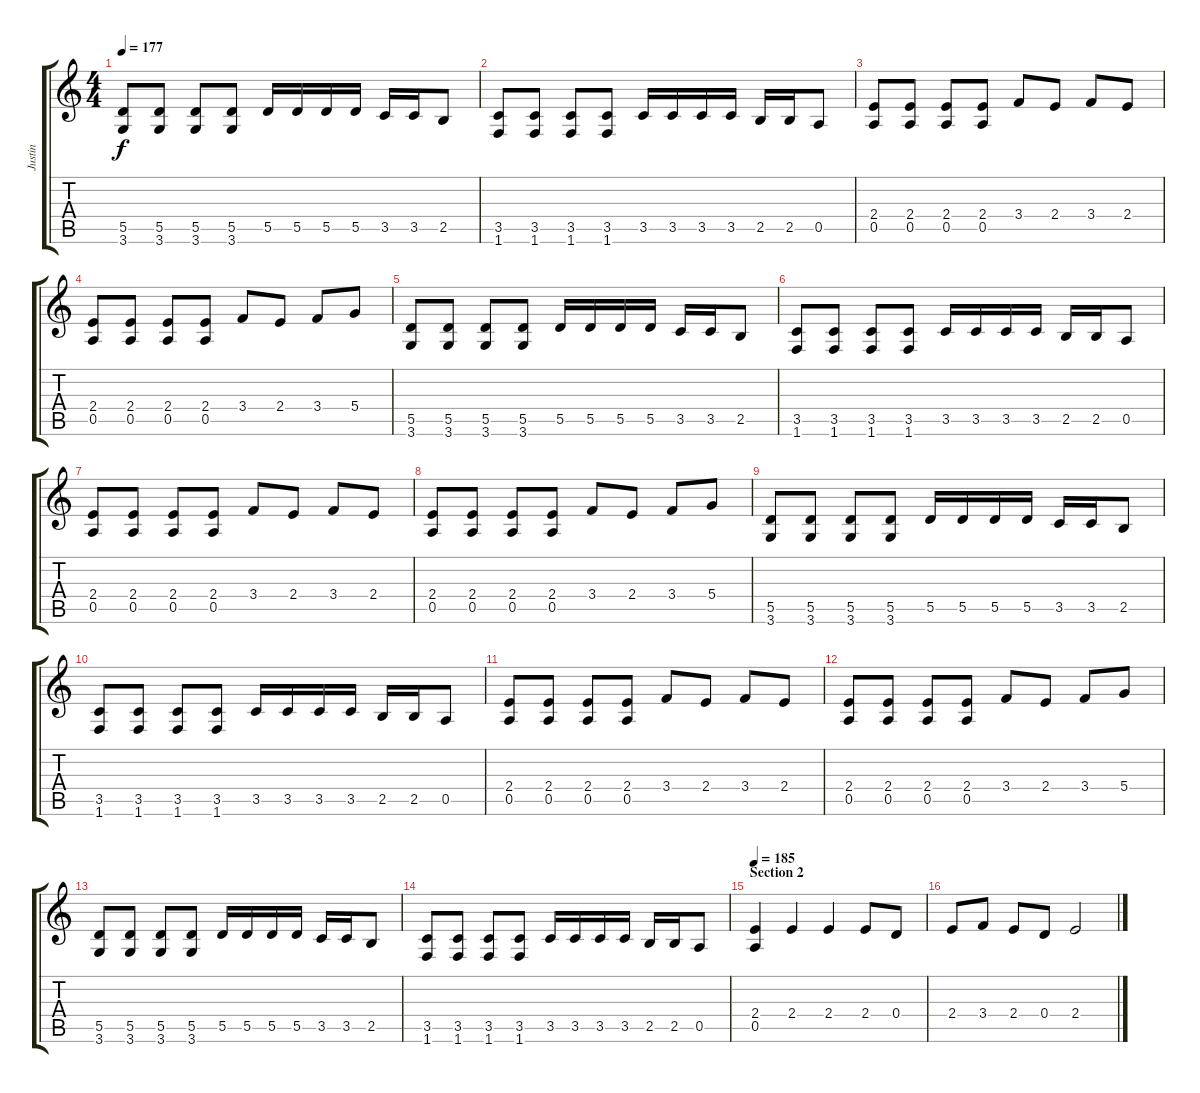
\track ("Justin" "Justin") {instrument distortionguitar}
\staff {score tabs}
\tuning (E4 B3 G3 D3 A2 E2) {hide}
\ts (4 4)
\tempo 177
\clef g2
\ks c
(5.5 3.6).8{dy f} (5.5 3.6).8 (5.5 3.6).8 (5.5 3.6).8 5.5.16 5.5.16 5.5.16 5.5.16 3.5.16 3.5.16 2.5.8 |
(3.5 1.6).8 (3.5 1.6).8 (3.5 1.6).8 (3.5 1.6).8 3.5.16 3.5.16 3.5.16 3.5.16 2.5.16 2.5.16 0.5.8 |
(2.4 0.5).8 (2.4 0.5).8 (2.4 0.5).8 (2.4 0.5).8 3.4.8 2.4.8 3.4.8 2.4.8 |
(2.4 0.5).8 (2.4 0.5).8 (2.4 0.5).8 (2.4 0.5).8 3.4.8 2.4.8 3.4.8 5.4.8 |
(5.5 3.6).8 (5.5 3.6).8 (5.5 3.6).8 (5.5 3.6).8 5.5.16 5.5.16 5.5.16 5.5.16 3.5.16 3.5.16 2.5.8 |
(3.5 1.6).8 (3.5 1.6).8 (3.5 1.6).8 (3.5 1.6).8 3.5.16 3.5.16 3.5.16 3.5.16 2.5.16 2.5.16 0.5.8 |
(2.4 0.5).8 (2.4 0.5).8 (2.4 0.5).8 (2.4 0.5).8 3.4.8 2.4.8 3.4.8 2.4.8 |
(2.4 0.5).8 (2.4 0.5).8 (2.4 0.5).8 (2.4 0.5).8 3.4.8 2.4.8 3.4.8 5.4.8 |
(5.5 3.6).8 (5.5 3.6).8 (5.5 3.6).8 (5.5 3.6).8 5.5.16 5.5.16 5.5.16 5.5.16 3.5.16 3.5.16 2.5.8 |
(3.5 1.6).8 (3.5 1.6).8 (3.5 1.6).8 (3.5 1.6).8 3.5.16 3.5.16 3.5.16 3.5.16 2.5.16 2.5.16 0.5.8 |
(2.4 0.5).8 (2.4 0.5).8 (2.4 0.5).8 (2.4 0.5).8 3.4.8 2.4.8 3.4.8 2.4.8 |
(2.4 0.5).8 (2.4 0.5).8 (2.4 0.5).8 (2.4 0.5).8 3.4.8 2.4.8 3.4.8 5.4.8 |
(5.5 3.6).8 (5.5 3.6).8 (5.5 3.6).8 (5.5 3.6).8 5.5.16 5.5.16 5.5.16 5.5.16 3.5.16 3.5.16 2.5.8 |
(3.5 1.6).8 (3.5 1.6).8 (3.5 1.6).8 (3.5 1.6).8 3.5.16 3.5.16 3.5.16 3.5.16 2.5.16 2.5.16 0.5.8 |
\section ("" "Section 2")
\tempo 185
(2.4 0.5).4 2.4.4 2.4.4 2.4.8 0.4.8 |
2.4.8 3.4.8 2.4.8 0.4.8 2.4.2
